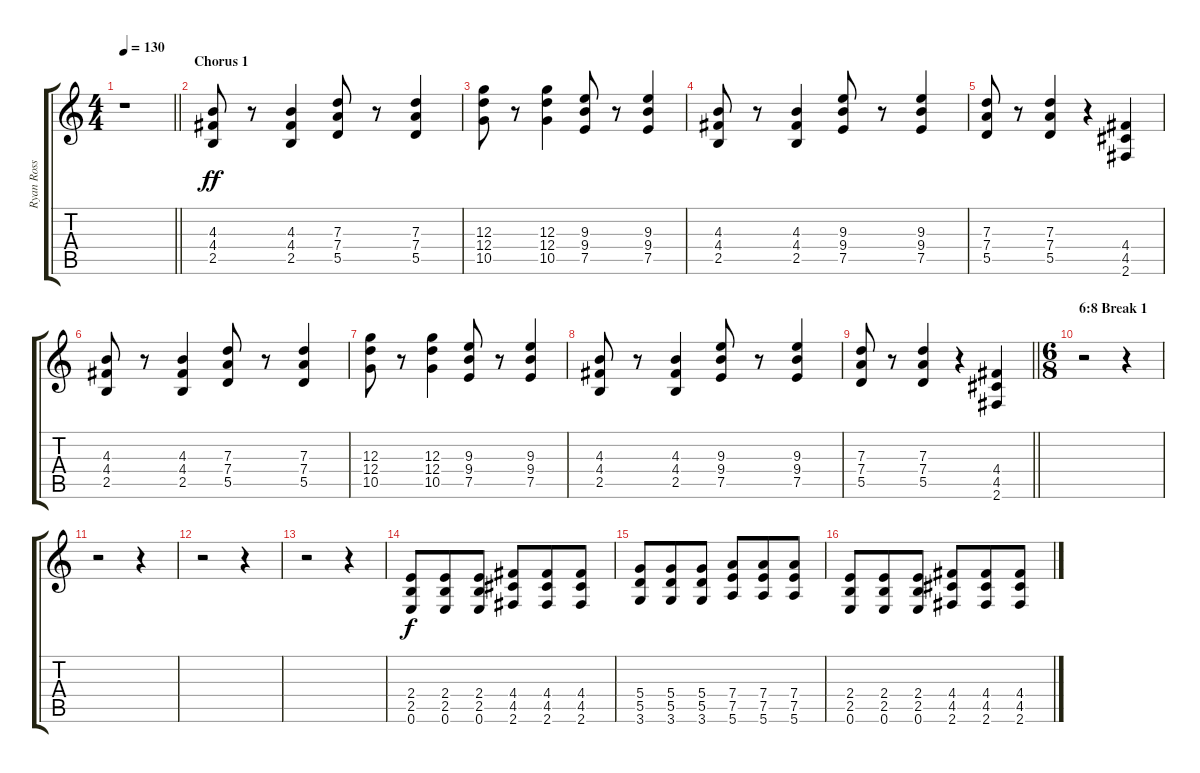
\track ("Ryan Ross (Guitar)" "Ryan Ross ") {instrument overdrivenguitar}
\staff {score tabs}
\tuning (E4 B3 G3 D3 A2 E2) {hide}
\ts (4 4)
\tempo 130
\clef g2
\barLineRight lightlight
\ks c
r.1{dy f} |
\section ("" "Chorus 1")
(4.3 4.4 2.5).8{dy ff volume 12} r.8 (4.3 4.4 2.5).4 (7.3 7.4 5.5).8 r.8 (7.3 7.4 5.5).4 |
(12.3 12.4 10.5).8 r.8 (12.3 12.4 10.5).4 (9.3 9.4 7.5).8 r.8 (9.3 9.4 7.5).4 |
(4.3 4.4 2.5).8 r.8 (4.3 4.4 2.5).4 (9.3 9.4 7.5).8 r.8 (9.3 9.4 7.5).4 |
(7.3 7.4 5.5).8 r.8 (7.3 7.4 5.5).4 r.4 (4.4 4.5 2.6).4 |
(4.3 4.4 2.5).8 r.8 (4.3 4.4 2.5).4 (7.3 7.4 5.5).8 r.8 (7.3 7.4 5.5).4 |
(12.3 12.4 10.5).8 r.8 (12.3 12.4 10.5).4 (9.3 9.4 7.5).8 r.8 (9.3 9.4 7.5).4 |
(4.3 4.4 2.5).8 r.8 (4.3 4.4 2.5).4 (9.3 9.4 7.5).8 r.8 (9.3 9.4 7.5).4 |
\barLineRight lightlight
(7.3 7.4 5.5).8 r.8 (7.3 7.4 5.5).4 r.4 (4.4 4.5 2.6).4 |
\ts (6 8)
\section ("" "6:8 Break 1")
r.2 r.4 |
r.2 r.4 |
r.2 r.4 |
r.2 r.4 |
(2.4 2.5 0.6).8{dy f} (2.4 2.5 0.6).8 (2.4 2.5 0.6).8 (4.4 4.5 2.6).8 (4.4 4.5 2.6).8 (4.4 4.5 2.6).8 |
(5.4 5.5 3.6).8 (5.4 5.5 3.6).8 (5.4 5.5 3.6).8 (7.4 7.5 5.6).8 (7.4 7.5 5.6).8 (7.4 7.5 5.6).8 |
(2.4 2.5 0.6).8 (2.4 2.5 0.6).8 (2.4 2.5 0.6).8 (4.4 4.5 2.6).8 (4.4 4.5 2.6).8 (4.4 4.5 2.6).8
